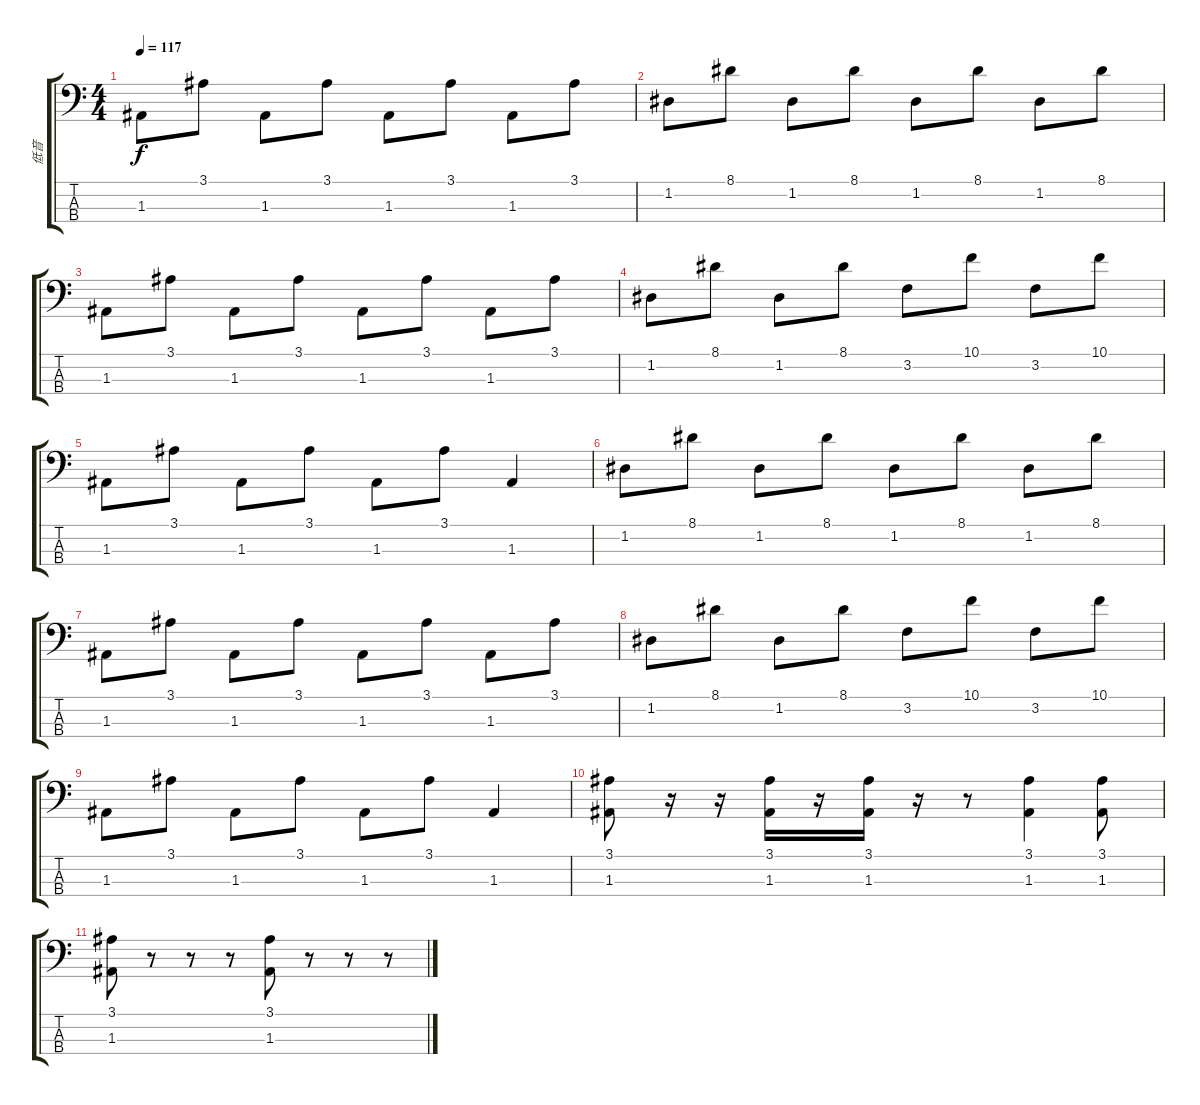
\track ("低音" "低音") {instrument electricbassfinger}
\staff {score tabs}
\tuning (G2 D2 A1 E1) {hide}
\ts (4 4)
\tempo 117
\clef f4
\ks c
1.3.8{dy f} 3.1.8 1.3.8 3.1.8 1.3.8 3.1.8 1.3.8 3.1.8 |
1.2.8 8.1.8 1.2.8 8.1.8 1.2.8 8.1.8 1.2.8 8.1.8 |
1.3.8 3.1.8 1.3.8 3.1.8 1.3.8 3.1.8 1.3.8 3.1.8 |
1.2.8 8.1.8 1.2.8 8.1.8 3.2.8 10.1.8 3.2.8 10.1.8 |
1.3.8 3.1.8 1.3.8 3.1.8 1.3.8 3.1.8 1.3.4 |
1.2.8 8.1.8 1.2.8 8.1.8 1.2.8 8.1.8 1.2.8 8.1.8 |
1.3.8 3.1.8 1.3.8 3.1.8 1.3.8 3.1.8 1.3.8 3.1.8 |
1.2.8 8.1.8 1.2.8 8.1.8 3.2.8 10.1.8 3.2.8 10.1.8 |
1.3.8 3.1.8 1.3.8 3.1.8 1.3.8 3.1.8 1.3.4 |
(3.1 1.3).8 r.16 r.16 (3.1 1.3).16 r.16 (3.1 1.3).16 r.16 r.8 (3.1 1.3).4 (3.1 1.3).8 |
(3.1 1.3).8 r.8 r.8 r.8 (3.1 1.3).8 r.8 r.8 r.8
